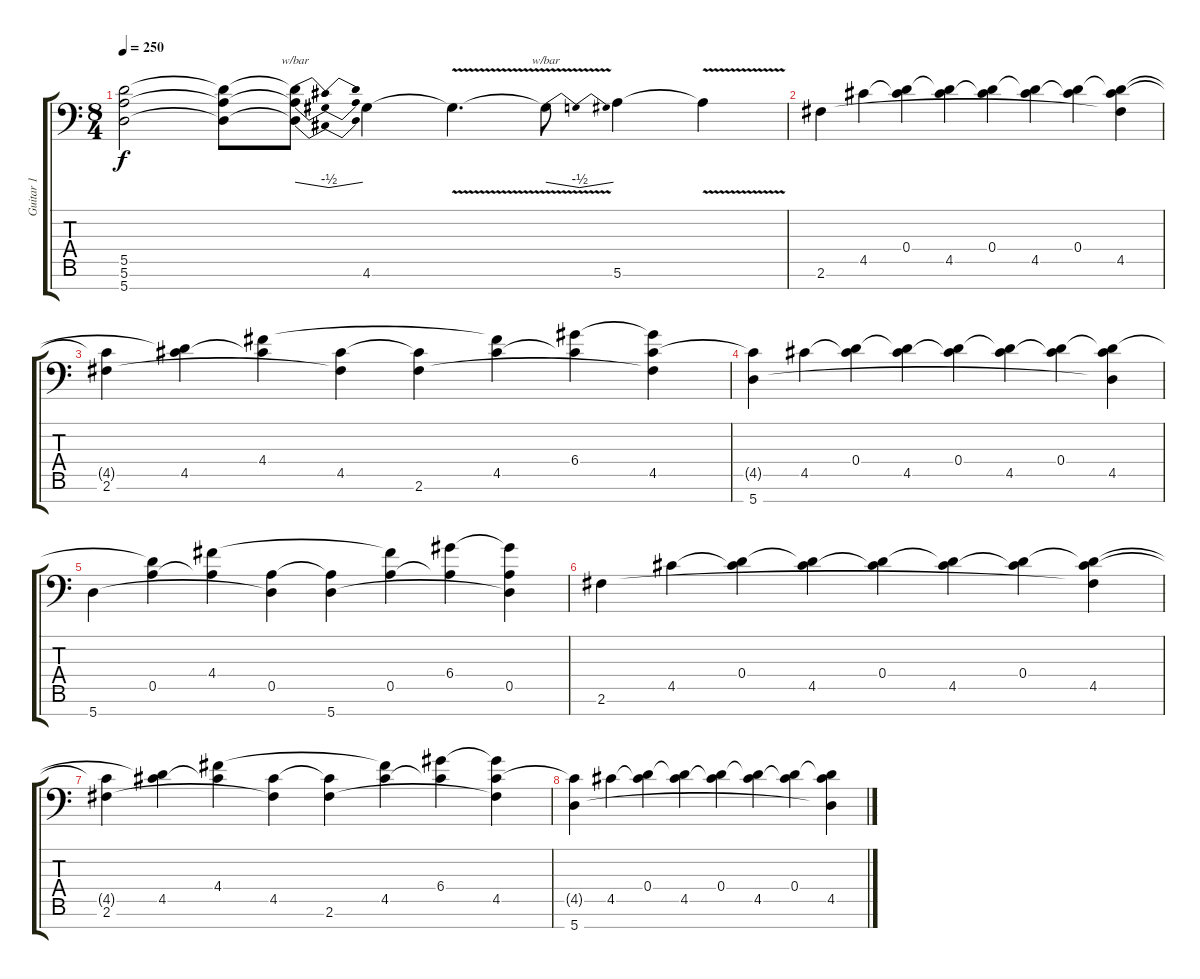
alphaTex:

\track ("Guitar 1" "Guitar 1") {instrument distortionguitar}
\staff {score tabs}
\tuning (E4 B3 G3 D3 A2 E2 A1) {hide}
\ts (8 4)
\tempo 250
\clef f4
\ks c
(5.5 5.6 5.7).2{dy f} (5.5{t} 5.6{t} 5.7{t}).8 (5.5{t} 5.6{t} 5.7{t}).8{tbe (dip default 0 0 30 -2 60 0)} 4.6.4 4.6{v t}.4{d} 4.6{t}.8{tbe (dip default 0 0 30 -2 60 0)} 5.6.4 5.6{v t}.4 |
2.6.4 4.5.4 (0.4 4.5{t}).4 (0.4{t} 4.5).4 (0.4 4.5{t}).4 (0.4{t} 4.5).4 (0.4 4.5{t}).4 (0.4{t} 4.5 2.6{t}).4 |
(4.5{t} 2.6).4 (0.4{t} 4.5).4 (4.4 4.5{t}).4 (4.5 2.6{t}).4 (4.5{t} 2.6).4 (4.4{t} 4.5).4 (6.4 4.5{t}).4 (6.4{t} 4.5 2.6{t}).4 |
(4.5{t} 5.7).4 4.5.4 (0.4 4.5{t}).4 (0.4{t} 4.5).4 (0.4 4.5{t}).4 (0.4{t} 4.5).4 (0.4 4.5{t}).4 (0.4{t} 4.5 5.7{t}).4 |
5.7.4 (0.4{t} 0.5).4 (4.4 0.5{t}).4 (0.5 5.7{t}).4 (0.5{t} 5.7).4 (4.4{t} 0.5).4 (6.4 0.5{t}).4 (6.4{t} 0.5 5.7{t}).4 |
2.6.4 4.5.4 (0.4 4.5{t}).4 (0.4{t} 4.5).4 (0.4 4.5{t}).4 (0.4{t} 4.5).4 (0.4 4.5{t}).4 (0.4{t} 4.5 2.6{t}).4 |
(4.5{t} 2.6).4 (0.4{t} 4.5).4 (4.4 4.5{t}).4 (4.5 2.6{t}).4 (4.5{t} 2.6).4 (4.4{t} 4.5).4 (6.4 4.5{t}).4 (6.4{t} 4.5 2.6{t}).4 |
(4.5{t} 5.7).4 4.5.4 (0.4 4.5{t}).4 (0.4{t} 4.5).4 (0.4 4.5{t}).4 (0.4{t} 4.5).4 (0.4 4.5{t}).4 (0.4{t} 4.5 5.7{t}).4
